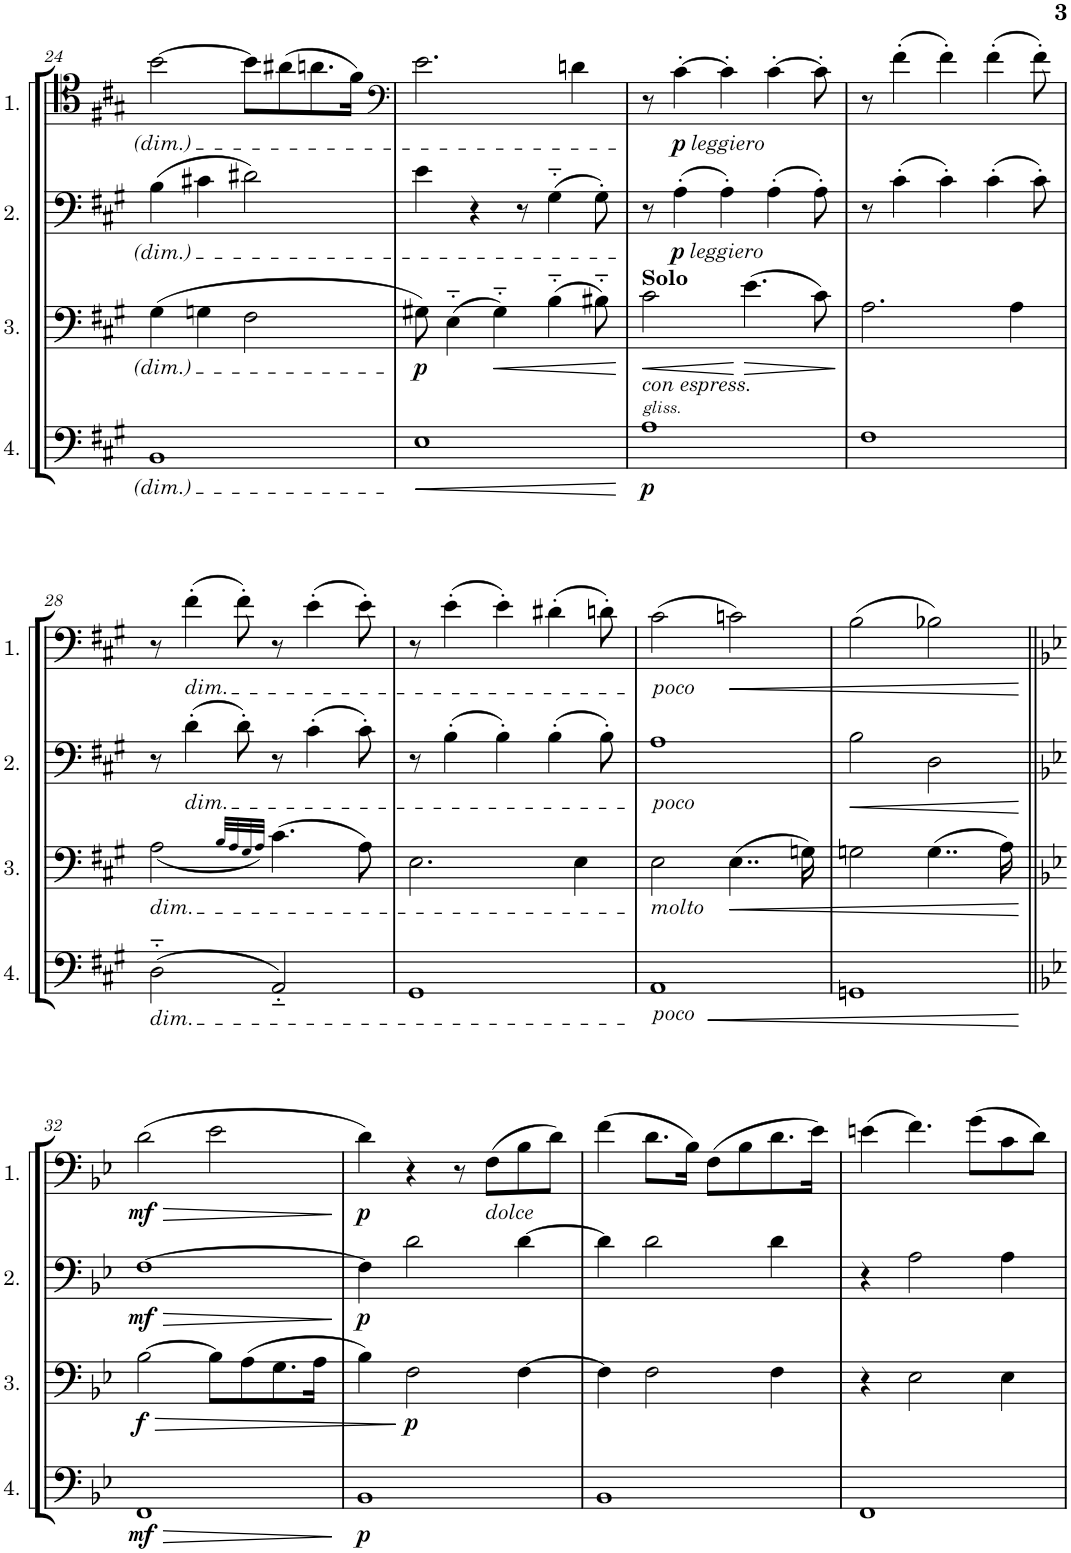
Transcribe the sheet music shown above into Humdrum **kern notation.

**kern	**dynam	**kern	**dynam	**kern	**dynam	**kern	**dynam
*part4	*part4	*part3	*part3	*part2	*part2	*part1	*part1
*staff4	*staff4	*staff3	*staff3	*staff2	*staff2	*staff1	*staff1
*I"Cello 4	*	*I"Cello 3	*	*I"Cello 2	*	*I"Cello 1	*
!!LO:PB:g=z
*clefF4	*	*clefF4	*	*clefF4	*	*clefC4	*
*k[f#c#g#]	*	*k[f#c#g#]	*	*k[f#c#g#]	*	*k[f#c#g#]	*
*M4/4	*	*M4/4	*	*M4/4	*	*M4/4	*
*met(c)	*	*met(c)	*	*met(c)	*	*met(c)	*
=24	=24	=24	=24	=24	=24	=24	=24
1BB	.	(4G#\	.	(4B\	.	[2b\	.
.	.	4Gn\	.	4c#X\	.	.	.
.	.	2F#\	.	2d#X\)	.	8b\L]	.
.	.	.	.	.	.	(8a#X\	.
.	.	.	.	.	.	8.an\	.
.	.	.	.	.	.	16f#\Jk)	.
=25	=25	=25	=25	=25	=25	=25	=25
*	*	*	*	*	*	*clefF4	*
!	!LO:HP:b	!	!LO:DY:b	!	!	!	!
1E	<	8G#X\)	p	4e\	.	2.e\	.
.	.	(4E\	.	.	.	.	.
.	.	.	.	4r	.	.	.
!	!	!	!LO:HP:b	!	!	!	!
.	.	4G#\)	<	.	.	.	.
.	.	.	.	8r	.	.	.
.	.	(4B\	.	(4G#\	.	.	.
.	.	.	.	.	.	4dn\	.
.	.	8B#X\)	.	8G#'\)	.	.	.
.	[	.	[	.	.	.	.
=26	=26	=26	=26	=26	=26	=26	=26
!	!	!LO:TX:a:B:t=Solo	!	!	!	!	!
!	!	!LO:TX:b:i:t=con espress.	!	!	!	!	!
!LO:TX:a:i:t=gliss.	!	!	!	!	!	!	!
!	!LO:DY:b	!	!LO:HP:b	!	!	!	!
1A	p	2c#\	<	8r	.	8r	.
!	!	!	!	!	!LO:DY:b	!	!
!	!	!	!	!	!LO:DY:n=1:b	!	!LO:DY:b
!	!	!	!	!	!	!	!LO:DY:n=1:b
.	.	.	.	(4A'\	p other-dynamics	[4c#'\	p other-dynamics
.	.	.	.	4A'\)	.	4c#'\]	.
!	!	!	!LO:HP:n=1:b	!	!	!	!
.	.	(4.e\	[ >	.	.	.	.
.	.	.	.	(4A'\	.	[4c#'\	.
.	.	8c#\)	.	8A'\)	.	8c#'\]	.
.	.	.	]	.	.	.	.
=27	=27	=27	=27	=27	=27	=27	=27
1F#	.	2.A\	.	8r	.	8r	.
.	.	.	.	(4c#'\	.	(4f#'\	.
.	.	.	.	4c#'\)	.	4f#'\)	.
.	.	.	.	(4c#'\	.	(4f#'\	.
.	.	4A\	.	.	.	.	.
.	.	.	.	8c#'\)	.	8f#'\)	.
!!LO:LB:g=z
=28	=28	=28	=28	=28	=28	=28	=28
!	!	!LO:TX:b:i:t=dim.	!	!	!	!	!
!LO:TX:b:i:t=dim.	!	!	!	!	!	!	!
(2D\	.	(<2A\	.	8r	.	8r	.
!	!	!	!	!	!	!LO:TX:b:i:t=dim.	!
!	!	!	!	!LO:TX:b:i:t=dim.	!	!	!
.	.	.	.	(4d'\	.	(4f#'\	.
.	.	.	.	8d'\)	.	8f#'\)	.
.	.	32qB/LLL	.	.	.	.	.
.	.	32qA/	.	.	.	.	.
.	.	32qG#/	.	.	.	.	.
.	.	32qA/JJJ)	.	.	.	.	.
2AA/)	.	(4.c#\	.	8r	.	8r	.
.	.	.	.	(4c#'\	.	(4e'\	.
.	.	8A\)	.	8c#'\)	.	8e'\)	.
=29	=29	=29	=29	=29	=29	=29	=29
1GG#	.	2.E\	.	8r	.	8r	.
.	.	.	.	(4B'\	.	(4e'\	.
.	.	.	.	4B'\)	.	4e'\)	.
.	.	.	.	(4B'\	.	(4d#X'\	.
.	.	4E\	.	.	.	.	.
.	.	.	.	8B'\)	.	8dn'\)	.
=30	=30	=30	=30	=30	=30	=30	=30
!	!	!	!	!	!	!LO:TX:b:i:t=poco	!
!	!	!	!	!LO:TX:b:i:t=poco	!	!	!
!	!	!LO:TX:b:i:t=molto	!	!	!	!	!
!LO:TX:b:i:t=poco	!	!	!	!	!	!	!
!	!LO:HP:b	!	!	!	!	!	!
1AA	<	2E\	.	1A	.	(2c#\	.
!	!	!	!LO:HP:b	!	!	!	!LO:HP:b
.	.	(4..E\	<	.	.	2cn\)	<
.	.	16Gn\)	.	.	.	.	.
=31	=31	=31	=31	=31	=31	=31	=31
!	!	!	!	!	!LO:HP:b	!	!
1GGn	.	2Gn\	.	2B\	<	(2B\	.
.	.	(4..G\	.	2D\	.	2B-X\)	.
.	.	16A\)	.	.	.	.	.
.	[	.	[	.	[	.	[
!!LO:LB:g=z
=32||	=32||	=32||	=32||	=32||	=32||	=32||	=32||
*k[b-e-]	*	*k[b-e-]	*	*k[b-e-]	*	*k[b-e-]	*
!	!LO:HP:b	!	!LO:HP:b	!	!LO:HP:b	!	!LO:HP:b
!	!LO:DY:n=1:b	!	!LO:DY:n=1:b	!	!LO:DY:n=1:b	!	!LO:DY:n=1:b
1FF	> mf	[2B-\	> f	[1F	> mf	(2d\	> mf
.	.	8B-\L]	.	.	.	2e-\	.
.	.	(8A\	.	.	.	.	.
.	.	8.G\	.	.	.	.	.
.	.	16A\Jk	.	.	.	.	.
.	]	.	.	.	]	.	]
=33	=33	=33	=33	=33	=33	=33	=33
!	!LO:DY:b	!	!	!	!LO:DY:b	!	!LO:DY:b
1BB-	p	4B-\)	.	4F\]	p	4d\)	p
!	!	!	!LO:DY:n=1:b	!	!	!	!
.	.	2F\	] p	2d\	.	4r	.
.	.	.	.	.	.	8r	.
!	!	!	!	!	!	!LO:TX:b:i:t=dolce	!
.	.	.	.	.	.	(8F\L	.
.	.	[4F\	.	[4d\	.	8B-\	.
.	.	.	.	.	.	8d\J)	.
=34	=34	=34	=34	=34	=34	=34	=34
1BB-	.	4F\]	.	4d\]	.	(4f\	.
.	.	2F\	.	2d\	.	8.d\L	.
.	.	.	.	.	.	16B-\Jk)	.
.	.	.	.	.	.	(8F\L	.
.	.	.	.	.	.	8B-\	.
.	.	4F\	.	4d\	.	8.d\	.
.	.	.	.	.	.	16e-\Jk)	.
=35	=35	=35	=35	=35	=35	=35	=35
1FF	.	4r	.	4r	.	(4en\	.
.	.	2E-\	.	2A\	.	4.f\)	.
.	.	.	.	.	.	(8g\L	.
.	.	4E-\	.	4A\	.	8c\	.
.	.	.	.	.	.	8d\J)	.
=	=	=	=	=	=	=	=
*-	*-	*-	*-	*-	*-	*-	*-
